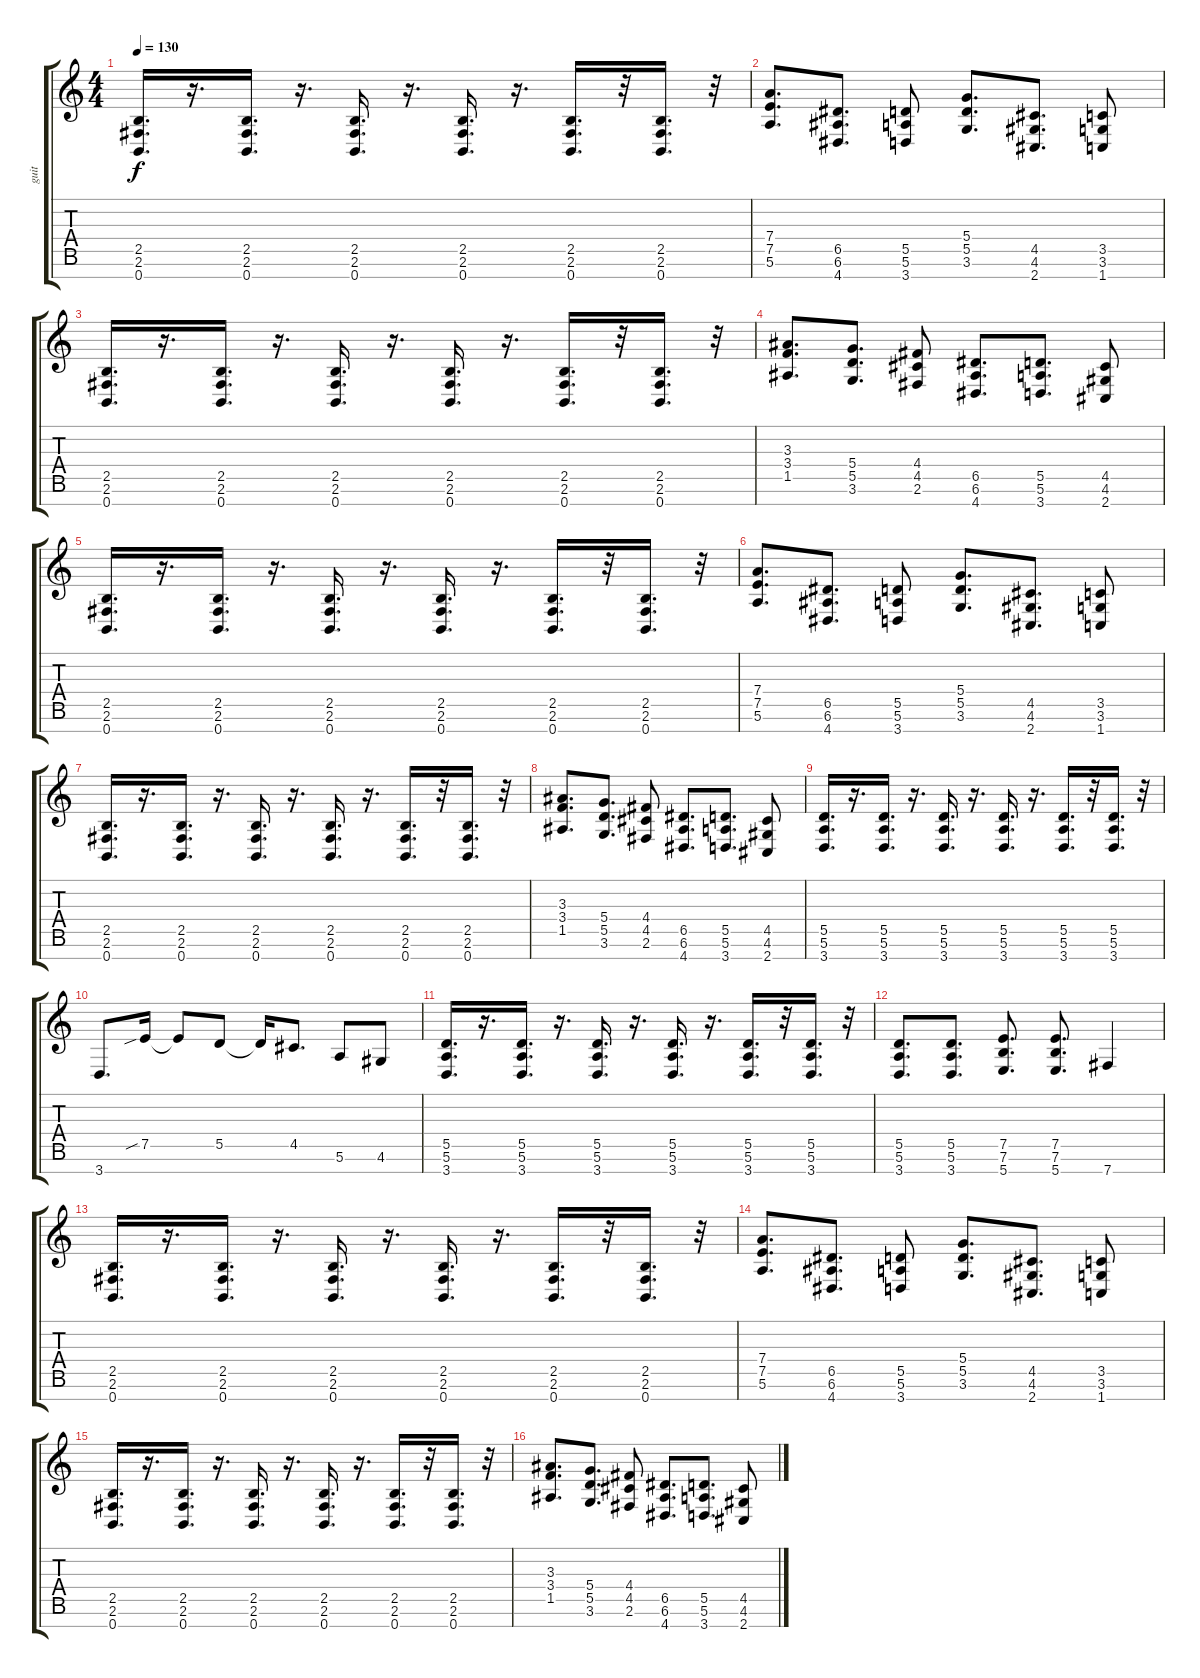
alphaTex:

\track ("guit" "guit") {instrument distortionguitar}
\staff {score tabs}
\tuning (E4 B3 G3 D3 A2 E2 B1) {hide}
\ts (4 4)
\tempo 130
\clef g2
\ks c
(2.5 2.6 0.7).16{d dy f} r.16{d} (2.5 2.6 0.7).16{d} r.16{d} (2.5 2.6 0.7).16{d} r.16{d} (2.5 2.6 0.7).16{d} r.16{d} (2.5 2.6 0.7).16{d} r.32 (2.5 2.6 0.7).16{d} r.32 |
(7.4 7.5 5.6).8{d} (6.5 6.6 4.7).8{d} (5.5 5.6 3.7).8 (5.4 5.5 3.6).8{d} (4.5 4.6 2.7).8{d} (3.5 3.6 1.7).8 |
(2.5 2.6 0.7).16{d} r.16{d} (2.5 2.6 0.7).16{d} r.16{d} (2.5 2.6 0.7).16{d} r.16{d} (2.5 2.6 0.7).16{d} r.16{d} (2.5 2.6 0.7).16{d} r.32 (2.5 2.6 0.7).16{d} r.32 |
(3.3 3.4 1.5).8{d} (5.4 5.5 3.6).8{d} (4.4 4.5 2.6).8 (6.5 6.6 4.7).8{d} (5.5 5.6 3.7).8{d} (4.5 4.6 2.7).8 |
(2.5 2.6 0.7).16{d} r.16{d} (2.5 2.6 0.7).16{d} r.16{d} (2.5 2.6 0.7).16{d} r.16{d} (2.5 2.6 0.7).16{d} r.16{d} (2.5 2.6 0.7).16{d} r.32 (2.5 2.6 0.7).16{d} r.32 |
(7.4 7.5 5.6).8{d} (6.5 6.6 4.7).8{d} (5.5 5.6 3.7).8 (5.4 5.5 3.6).8{d} (4.5 4.6 2.7).8{d} (3.5 3.6 1.7).8 |
(2.5 2.6 0.7).16{d} r.16{d} (2.5 2.6 0.7).16{d} r.16{d} (2.5 2.6 0.7).16{d} r.16{d} (2.5 2.6 0.7).16{d} r.16{d} (2.5 2.6 0.7).16{d} r.32 (2.5 2.6 0.7).16{d} r.32 |
(3.3 3.4 1.5).8{d} (5.4 5.5 3.6).8{d} (4.4 4.5 2.6).8 (6.5 6.6 4.7).8{d} (5.5 5.6 3.7).8{d} (4.5 4.6 2.7).8 |
(5.5 5.6 3.7).16{d} r.16{d} (5.5 5.6 3.7).16{d} r.16{d} (5.5 5.6 3.7).16{d} r.16{d} (5.5 5.6 3.7).16{d} r.16{d} (5.5 5.6 3.7).16{d} r.32 (5.5 5.6 3.7).16{d} r.32 |
3.7.8{d} 7.5{sib}.16 7.5{t}.8 5.5.8 5.5{t}.16 4.5.8{d} 5.6.8 4.6.8 |
(5.5 5.6 3.7).16{d} r.16{d} (5.5 5.6 3.7).16{d} r.16{d} (5.5 5.6 3.7).16{d} r.16{d} (5.5 5.6 3.7).16{d} r.16{d} (5.5 5.6 3.7).16{d} r.32 (5.5 5.6 3.7).16{d} r.32 |
(5.5 5.6 3.7).8{d} (5.5 5.6 3.7).8{d} (7.5 7.6 5.7).8{d} (7.5 7.6 5.7).8{d} 7.7.4 |
(2.5 2.6 0.7).16{d} r.16{d} (2.5 2.6 0.7).16{d} r.16{d} (2.5 2.6 0.7).16{d} r.16{d} (2.5 2.6 0.7).16{d} r.16{d} (2.5 2.6 0.7).16{d} r.32 (2.5 2.6 0.7).16{d} r.32 |
(7.4 7.5 5.6).8{d} (6.5 6.6 4.7).8{d} (5.5 5.6 3.7).8 (5.4 5.5 3.6).8{d} (4.5 4.6 2.7).8{d} (3.5 3.6 1.7).8 |
(2.5 2.6 0.7).16{d} r.16{d} (2.5 2.6 0.7).16{d} r.16{d} (2.5 2.6 0.7).16{d} r.16{d} (2.5 2.6 0.7).16{d} r.16{d} (2.5 2.6 0.7).16{d} r.32 (2.5 2.6 0.7).16{d} r.32 |
(3.3 3.4 1.5).8{d} (5.4 5.5 3.6).8{d} (4.4 4.5 2.6).8 (6.5 6.6 4.7).8{d} (5.5 5.6 3.7).8{d} (4.5 4.6 2.7).8
